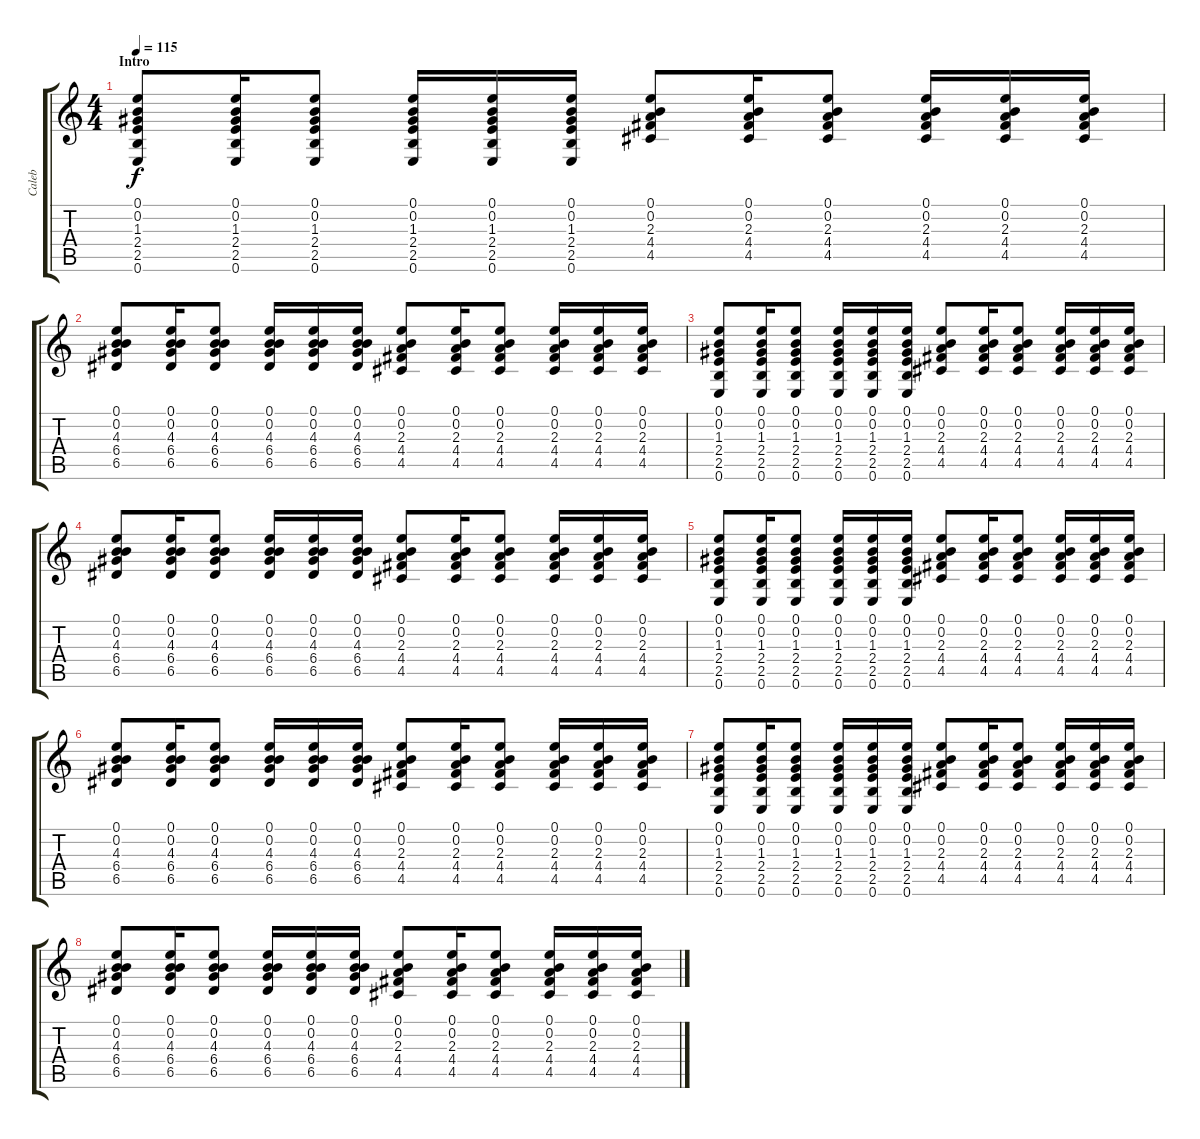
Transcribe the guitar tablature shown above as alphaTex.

\track ("Caleb" "Caleb") {instrument electricguitarclean}
\staff {score tabs}
\tuning (E4 B3 G3 D3 A2 E2) {hide}
\ts (4 4)
\section ("" "Intro")
\tempo 115
\clef g2
\ks c
(0.1 0.2 1.3 2.4 2.5 0.6).8{dy f instrument electricguitarclean} (0.1 0.2 1.3 2.4 2.5 0.6).16 (0.1 0.2 1.3 2.4 2.5 0.6).8 (0.1 0.2 1.3 2.4 2.5 0.6).16 (0.1 0.2 1.3 2.4 2.5 0.6).16 (0.1 0.2 1.3 2.4 2.5 0.6).16 (0.1 0.2 2.3 4.4 4.5).8 (0.1 0.2 2.3 4.4 4.5).16 (0.1 0.2 2.3 4.4 4.5).8 (0.1 0.2 2.3 4.4 4.5).16 (0.1 0.2 2.3 4.4 4.5).16 (0.1 0.2 2.3 4.4 4.5).16 |
(0.1 0.2 4.3 6.4 6.5).8 (0.1 0.2 4.3 6.4 6.5).16 (0.1 0.2 4.3 6.4 6.5).8 (0.1 0.2 4.3 6.4 6.5).16 (0.1 0.2 4.3 6.4 6.5).16 (0.1 0.2 4.3 6.4 6.5).16 (0.1 0.2 2.3 4.4 4.5).8 (0.1 0.2 2.3 4.4 4.5).16 (0.1 0.2 2.3 4.4 4.5).8 (0.1 0.2 2.3 4.4 4.5).16 (0.1 0.2 2.3 4.4 4.5).16 (0.1 0.2 2.3 4.4 4.5).16 |
(0.1 0.2 1.3 2.4 2.5 0.6).8 (0.1 0.2 1.3 2.4 2.5 0.6).16 (0.1 0.2 1.3 2.4 2.5 0.6).8 (0.1 0.2 1.3 2.4 2.5 0.6).16 (0.1 0.2 1.3 2.4 2.5 0.6).16 (0.1 0.2 1.3 2.4 2.5 0.6).16 (0.1 0.2 2.3 4.4 4.5).8 (0.1 0.2 2.3 4.4 4.5).16 (0.1 0.2 2.3 4.4 4.5).8 (0.1 0.2 2.3 4.4 4.5).16 (0.1 0.2 2.3 4.4 4.5).16 (0.1 0.2 2.3 4.4 4.5).16 |
(0.1 0.2 4.3 6.4 6.5).8 (0.1 0.2 4.3 6.4 6.5).16 (0.1 0.2 4.3 6.4 6.5).8 (0.1 0.2 4.3 6.4 6.5).16 (0.1 0.2 4.3 6.4 6.5).16 (0.1 0.2 4.3 6.4 6.5).16 (0.1 0.2 2.3 4.4 4.5).8 (0.1 0.2 2.3 4.4 4.5).16 (0.1 0.2 2.3 4.4 4.5).8 (0.1 0.2 2.3 4.4 4.5).16 (0.1 0.2 2.3 4.4 4.5).16 (0.1 0.2 2.3 4.4 4.5).16 |
(0.1 0.2 1.3 2.4 2.5 0.6).8 (0.1 0.2 1.3 2.4 2.5 0.6).16 (0.1 0.2 1.3 2.4 2.5 0.6).8 (0.1 0.2 1.3 2.4 2.5 0.6).16 (0.1 0.2 1.3 2.4 2.5 0.6).16 (0.1 0.2 1.3 2.4 2.5 0.6).16 (0.1 0.2 2.3 4.4 4.5).8 (0.1 0.2 2.3 4.4 4.5).16 (0.1 0.2 2.3 4.4 4.5).8 (0.1 0.2 2.3 4.4 4.5).16 (0.1 0.2 2.3 4.4 4.5).16 (0.1 0.2 2.3 4.4 4.5).16 |
(0.1 0.2 4.3 6.4 6.5).8 (0.1 0.2 4.3 6.4 6.5).16 (0.1 0.2 4.3 6.4 6.5).8 (0.1 0.2 4.3 6.4 6.5).16 (0.1 0.2 4.3 6.4 6.5).16 (0.1 0.2 4.3 6.4 6.5).16 (0.1 0.2 2.3 4.4 4.5).8 (0.1 0.2 2.3 4.4 4.5).16 (0.1 0.2 2.3 4.4 4.5).8 (0.1 0.2 2.3 4.4 4.5).16 (0.1 0.2 2.3 4.4 4.5).16 (0.1 0.2 2.3 4.4 4.5).16 |
(0.1 0.2 1.3 2.4 2.5 0.6).8 (0.1 0.2 1.3 2.4 2.5 0.6).16 (0.1 0.2 1.3 2.4 2.5 0.6).8 (0.1 0.2 1.3 2.4 2.5 0.6).16 (0.1 0.2 1.3 2.4 2.5 0.6).16 (0.1 0.2 1.3 2.4 2.5 0.6).16 (0.1 0.2 2.3 4.4 4.5).8 (0.1 0.2 2.3 4.4 4.5).16 (0.1 0.2 2.3 4.4 4.5).8 (0.1 0.2 2.3 4.4 4.5).16 (0.1 0.2 2.3 4.4 4.5).16 (0.1 0.2 2.3 4.4 4.5).16 |
(0.1 0.2 4.3 6.4 6.5).8 (0.1 0.2 4.3 6.4 6.5).16 (0.1 0.2 4.3 6.4 6.5).8 (0.1 0.2 4.3 6.4 6.5).16 (0.1 0.2 4.3 6.4 6.5).16 (0.1 0.2 4.3 6.4 6.5).16 (0.1 0.2 2.3 4.4 4.5).8 (0.1 0.2 2.3 4.4 4.5).16 (0.1 0.2 2.3 4.4 4.5).8 (0.1 0.2 2.3 4.4 4.5).16 (0.1 0.2 2.3 4.4 4.5).16 (0.1 0.2 2.3 4.4 4.5).16
